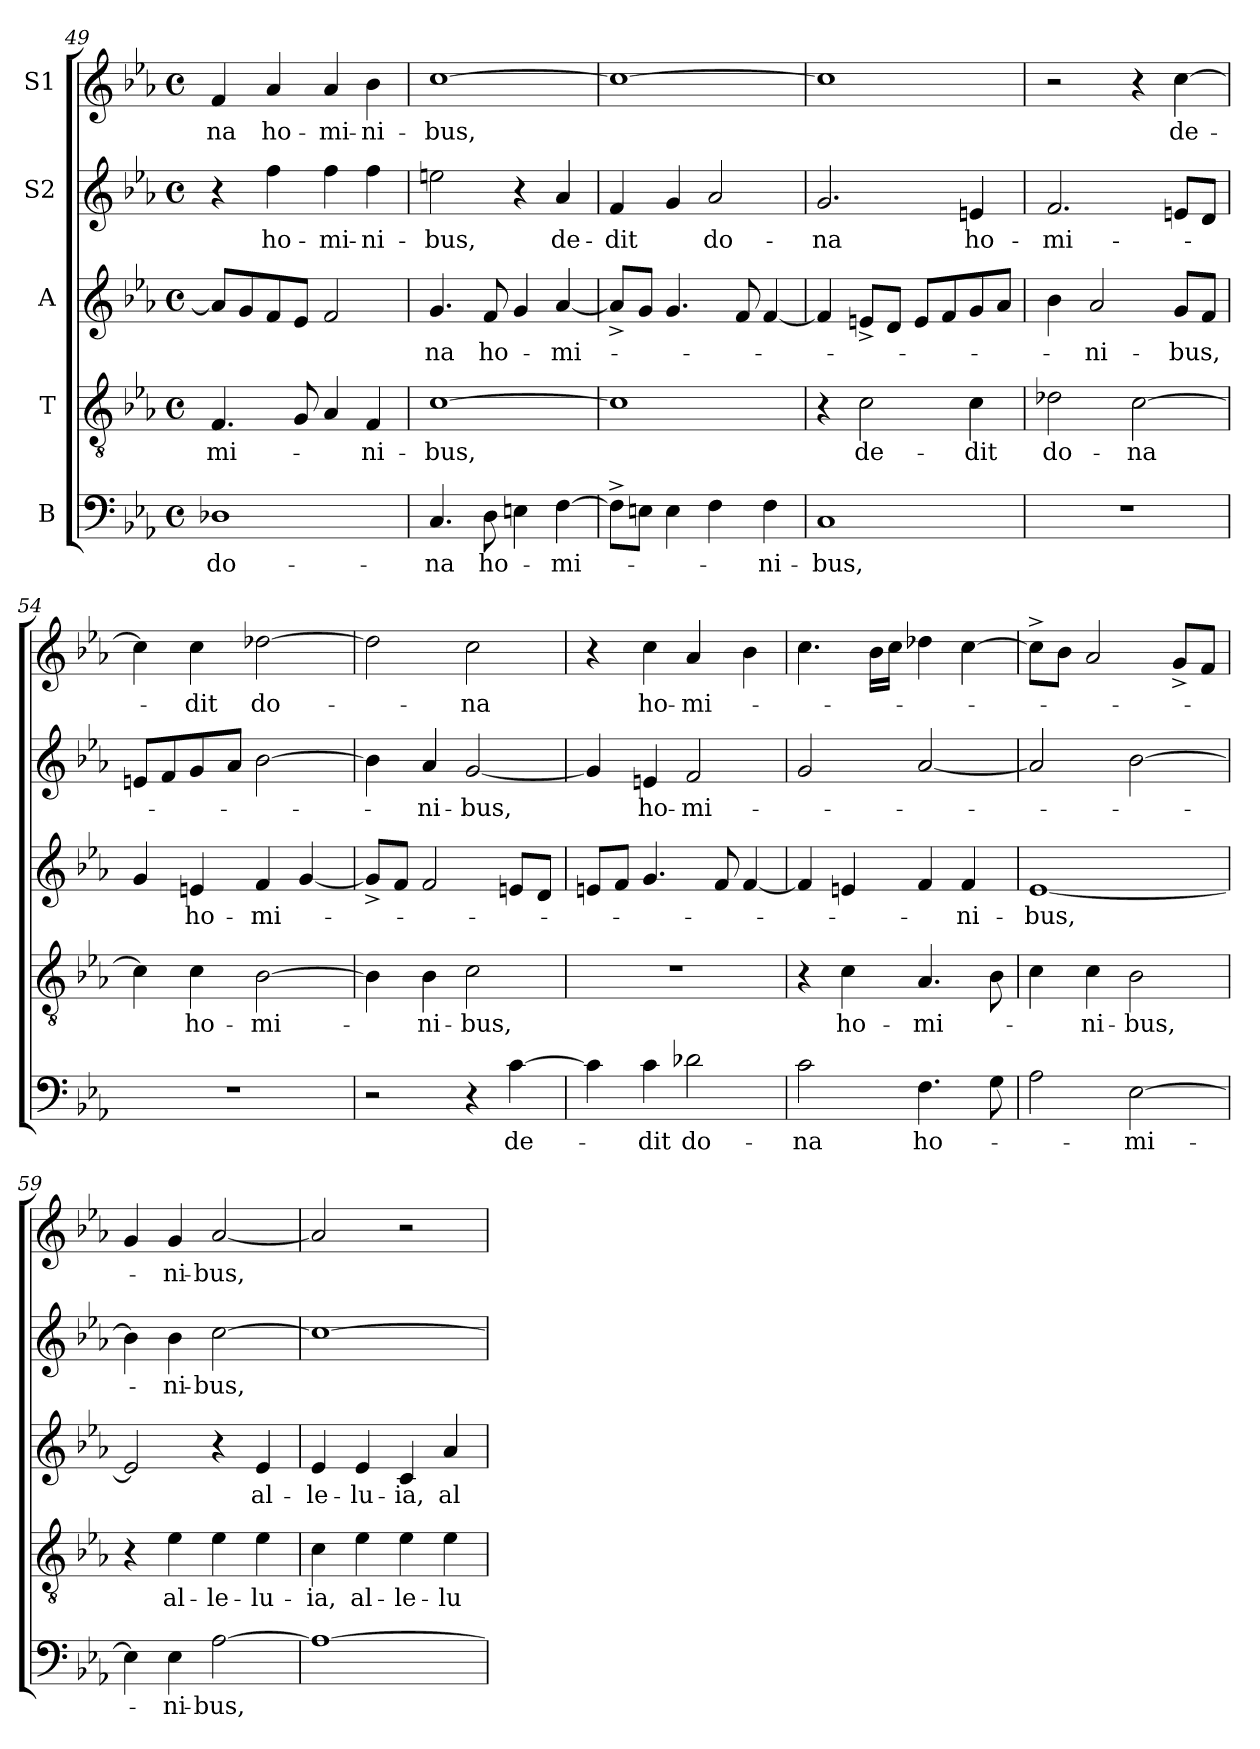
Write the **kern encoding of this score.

**kern	**text	**kern	**text	**kern	**text	**kern	**text	**kern	**text
*part5	*part5	*part4	*part4	*part3	*part3	*part2	*part2	*part1	*part1
*staff5	*staff5	*staff4	*staff4	*staff3	*staff3	*staff2	*staff2	*staff1	*staff1
*I"B	*	*I"T	*	*I"A	*	*I"S2	*	*I"S1	*
*clefF4	*	*clefGv2	*	*clefG2	*	*clefG2	*	*clefG2	*
*k[b-e-a-]	*	*k[b-e-a-]	*	*k[b-e-a-]	*	*k[b-e-a-]	*	*k[b-e-a-]	*
*E-:	*	*E-:	*	*E-:	*	*E-:	*	*E-:	*
*M4/4	*	*M4/4	*	*M4/4	*	*M4/4	*	*M4/4	*
*met(c)	*	*met(c)	*	*met(c)	*	*met(c)	*	*met(c)	*
=49	=49	=49	=49	=49	=49	=49	=49	=49	=49
!	!LO:LY:b:cj	!	!LO:LY:b:cj	!	!	!	!	!	!LO:LY:b:cj
1D-X	do-	4.F/	-mi-	8a-/L]	.	4r	.	4f/	-na
.	.	.	.	8g/	.	.	.	.	.
!	!	!	!	!	!	!	!LO:LY:b:cj	!	!LO:LY:b:cj
.	.	.	.	8f/	.	4ff\	ho-	4a-/	ho-
.	.	8G/	.	8e-/J	.	.	.	.	.
!	!	!	!	!	!	!	!LO:LY:b:cj	!	!LO:LY:b:cj
.	.	4A-/	.	2f/	.	4ff\	-mi-	4a-/	-mi-
!	!	!	!LO:LY:b:cj	!	!	!	!LO:LY:b:cj	!	!LO:LY:b:cj
.	.	4F/	-ni-	.	.	4ff\	-ni-	4b-\	-ni-
=50	=50	=50	=50	=50	=50	=50	=50	=50	=50
!	!LO:LY:b:cj	!	!LO:LY:b	!	!LO:LY:b:cj	!	!LO:LY:b:cj	!	!LO:LY:b
4.C/	-na	[>1c	-bus,	4.g/	-na	2een\	-bus,	[>1cc	-bus,
!	!LO:LY:b:cj	!	!	!	!LO:LY:b:cj	!	!	!	!
8D\	ho-	.	.	8f/	ho-	.	.	.	.
4En\	.	.	.	4g/	.	4r	.	.	.
!	!LO:LY:b:cj	!	!	!	!LO:LY:b:cj	!	!LO:LY:b:cj	!	!
[>4F\	-mi-	.	.	[<4a-/	-mi-	4a-/	de-	.	.
=51	=51	=51	=51	=51	=51	=51	=51	=51	=51
!	!	!	!	!	!	!	!LO:LY:b:cj	!	!
8F^<\L]	.	1c]	.	8a-^>/L]	.	4f/	-dit	1cc_>	.
8En\J	.	.	.	8g/J	.	.	.	.	.
4E\	.	.	.	4.g/	.	4g/	.	.	.
!	!	!	!	!	!	!	!LO:LY:b:cj	!	!
4F\	.	.	.	.	.	2a-/	do-	.	.
.	.	.	.	8f/	.	.	.	.	.
!	!LO:LY:b:cj	!	!	!	!	!	!	!	!
4F\	-ni-	.	.	[<4f/	.	.	.	.	.
=52	=52	=52	=52	=52	=52	=52	=52	=52	=52
!	!LO:LY:b:cj	!	!	!	!	!	!LO:LY:b:cj	!	!
1C	-bus,	4r	.	4f/]	.	2.g/	-na	1cc]	.
!	!	!	!LO:LY:b:cj	!	!	!	!	!	!
.	.	2c\	de-	8en^>/L	.	.	.	.	.
.	.	.	.	8d/J	.	.	.	.	.
.	.	.	.	8e/L	.	.	.	.	.
.	.	.	.	8f/	.	.	.	.	.
!	!	!	!LO:LY:b:cj	!	!	!	!LO:LY:b:cj	!	!
.	.	4c\	-dit	8g/	.	4en/	ho-	.	.
.	.	.	.	8a-/J	.	.	.	.	.
=53	=53	=53	=53	=53	=53	=53	=53	=53	=53
!	!	!	!LO:LY:b:cj	!	!	!	!LO:LY:b:cj	!	!
1r	.	2d-X\	do-	4b-\	.	2.f/	-mi-	2r	.
!	!	!	!	!	!LO:LY:b:cj	!	!	!	!
.	.	.	.	2a-/	-ni-	.	.	.	.
!	!	!	!LO:LY:b:cj	!	!	!	!	!	!
.	.	[<2c\	-na	.	.	.	.	4r	.
!	!	!	!	!	!LO:LY:b	!	!	!	!LO:LY:b:cj
.	.	.	.	8g/L	-bus,	8en/L	.	[<4cc\	de-
.	.	.	.	8f/J	.	8d/J	.	.	.
!!LO:LB:g=z
=54	=54	=54	=54	=54	=54	=54	=54	=54	=54
*	*	*	*	*	*	*^	*	*	*
1r	.	4c\]	.	4g/	.	8en/L	4ryy	.	4cc\]	.
.	.	.	.	.	.	8f/	.	.	.	.
!	!	!	!LO:LY:b:cj	!	!LO:LY:b:cj	!	!	!	!	!LO:LY:b:cj
.	.	4c\	ho-	4en/	ho-	8g/	16ryy	.	4cc\	-dit
.	.	.	.	.	.	.	2ryy	.	.	.
.	.	.	.	.	.	8a-/J	.	.	.	.
!	!	!	!LO:LY:b:cj	!	!LO:LY:b:cj	!	!	!	!	!LO:LY:b:cj
.	.	[>2B-\	-mi-	4f/	-mi-	[>2b-\	.	.	[>2dd-X\	do-
.	.	.	.	[<4g/	.	.	.	.	.	.
.	.	.	.	.	.	.	8.ryy	.	.	.
*	*	*	*	*	*	*v	*v	*	*	*
=55	=55	=55	=55	=55	=55	=55	=55	=55	=55
2r	.	4B-\]	.	8g^>/L]	.	4b-\]	.	2dd-\]	.
.	.	.	.	8f/J	.	.	.	.	.
!	!	!	!LO:LY:b	!	!	!	!LO:LY:b:cj	!	!
.	.	4B-\	-ni-	2f/	.	4a-/	-ni-	.	.
!	!	!	!LO:LY:b:cj	!	!	!	!LO:LY:b	!	!LO:LY:b:cj
4r	.	2c\	-bus,	.	.	[<2g/	-bus,	2cc\	-na
!	!LO:LY:b:cj	!	!	!	!	!	!	!	!
[>4c\	de-	.	.	8en/L	.	.	.	.	.
.	.	.	.	8d/J	.	.	.	.	.
=56	=56	=56	=56	=56	=56	=56	=56	=56	=56
4c\]	.	1r	.	8e/L	.	4g/]	.	4r	.
.	.	.	.	8f/J	.	.	.	.	.
!	!LO:LY:b:cj	!	!	!	!	!	!LO:LY:b:cj	!	!LO:LY:b:cj
4c\	-dit	.	.	4.g/	.	4en/	ho-	4cc\	ho-
!	!LO:LY:b:cj	!	!	!	!	!	!LO:LY:b:cj	!	!LO:LY:b:cj
2d-X\	do-	.	.	.	.	2f/	-mi-	4a-/	-mi-
.	.	.	.	8f/	.	.	.	.	.
.	.	.	.	[<4f/	.	.	.	4b-\	.
=57	=57	=57	=57	=57	=57	=57	=57	=57	=57
!	!LO:LY:b:cj	!	!	!	!	!	!	!	!
2c\	-na	4r	.	4f/]	.	2g/	.	4.cc\	.
!	!	!	!LO:LY:b:cj	!	!	!	!	!	!
.	.	4c\	ho-	4en/	.	.	.	.	.
.	.	.	.	.	.	.	.	16b-\L	.
.	.	.	.	.	.	.	.	16cc\J	.
!	!LO:LY:b:cj	!	!LO:LY:b:cj	!	!	!	!	!	!
4.F\	ho-	4.A-/	-mi-	4f/	.	[<2a-/	.	4dd-X\	.
!	!	!	!	!	!LO:LY:b:cj	!	!	!	!
.	.	.	.	4f/	-ni-	.	.	[>4cc\	.
8G\	.	8B-\	.	.	.	.	.	.	.
=58	=58	=58	=58	=58	=58	=58	=58	=58	=58
!	!	!	!	!	!LO:LY:b	!	!	!	!
2A-\	.	4c\	.	[<1e-	-bus,	2a-/]	.	8cc^<\L]	.
.	.	.	.	.	.	.	.	8b-\J	.
!	!	!	!LO:LY:b	!	!	!	!	!	!
.	.	4c\	-ni-	.	.	.	.	2a-/	.
!	!LO:LY:b:cj	!	!LO:LY:b:cj	!	!	!	!	!	!
[>2E-\	-mi-	2B-\	-bus,	.	.	[>2b-\	.	.	.
.	.	.	.	.	.	.	.	8g^>/L	.
.	.	.	.	.	.	.	.	8f/J	.
=59	=59	=59	=59	=59	=59	=59	=59	=59	=59
4E-\]	.	4r	.	2e-/]	.	4b-\]	.	4g/	.
!	!LO:LY:b:cj	!	!LO:LY:b:cj	!	!	!	!LO:LY:b:cj	!	!LO:LY:b:cj
4E-\	-ni-	4e-\	al-	.	.	4b-\	-ni-	4g/	-ni-
!	!LO:LY:b	!	!LO:LY:b:cj	!	!	!	!LO:LY:b	!	!LO:LY:b
[<2A-\	-bus,	4e-\	-le-	4r	.	[<2cc\	-bus,	[>2a-/	-bus,
!	!	!	!LO:LY:b:cj	!	!LO:LY:b:cj	!	!	!	!
.	.	4e-\	-lu-	4e-/	al-	.	.	.	.
!!LO:PB:g=z
=60	=60	=60	=60	=60	=60	=60	=60	=60	=60
!	!	!	!LO:LY:b:cj	!	!LO:LY:b:cj	!	!	!	!
1A-_>	.	4c\	-ia,	4e-/	-le-	1cc_>	.	2a-/]	.
!	!	!	!LO:LY:b:cj	!	!LO:LY:b:cj	!	!	!	!
.	.	4e-\	al-	4e-/	-lu-	.	.	.	.
!	!	!	!LO:LY:b:cj	!	!LO:LY:b:cj	!	!	!	!
.	.	4e-\	-le-	4c/	-ia,	.	.	2r	.
!	!	!	!LO:LY:b:cj	!	!LO:LY:b:cj	!	!	!	!
.	.	4e-\	-lu-	4a-/	al-	.	.	.	.
=	=	=	=	=	=	=	=	=	=
*-	*-	*-	*-	*-	*-	*-	*-	*-	*-
